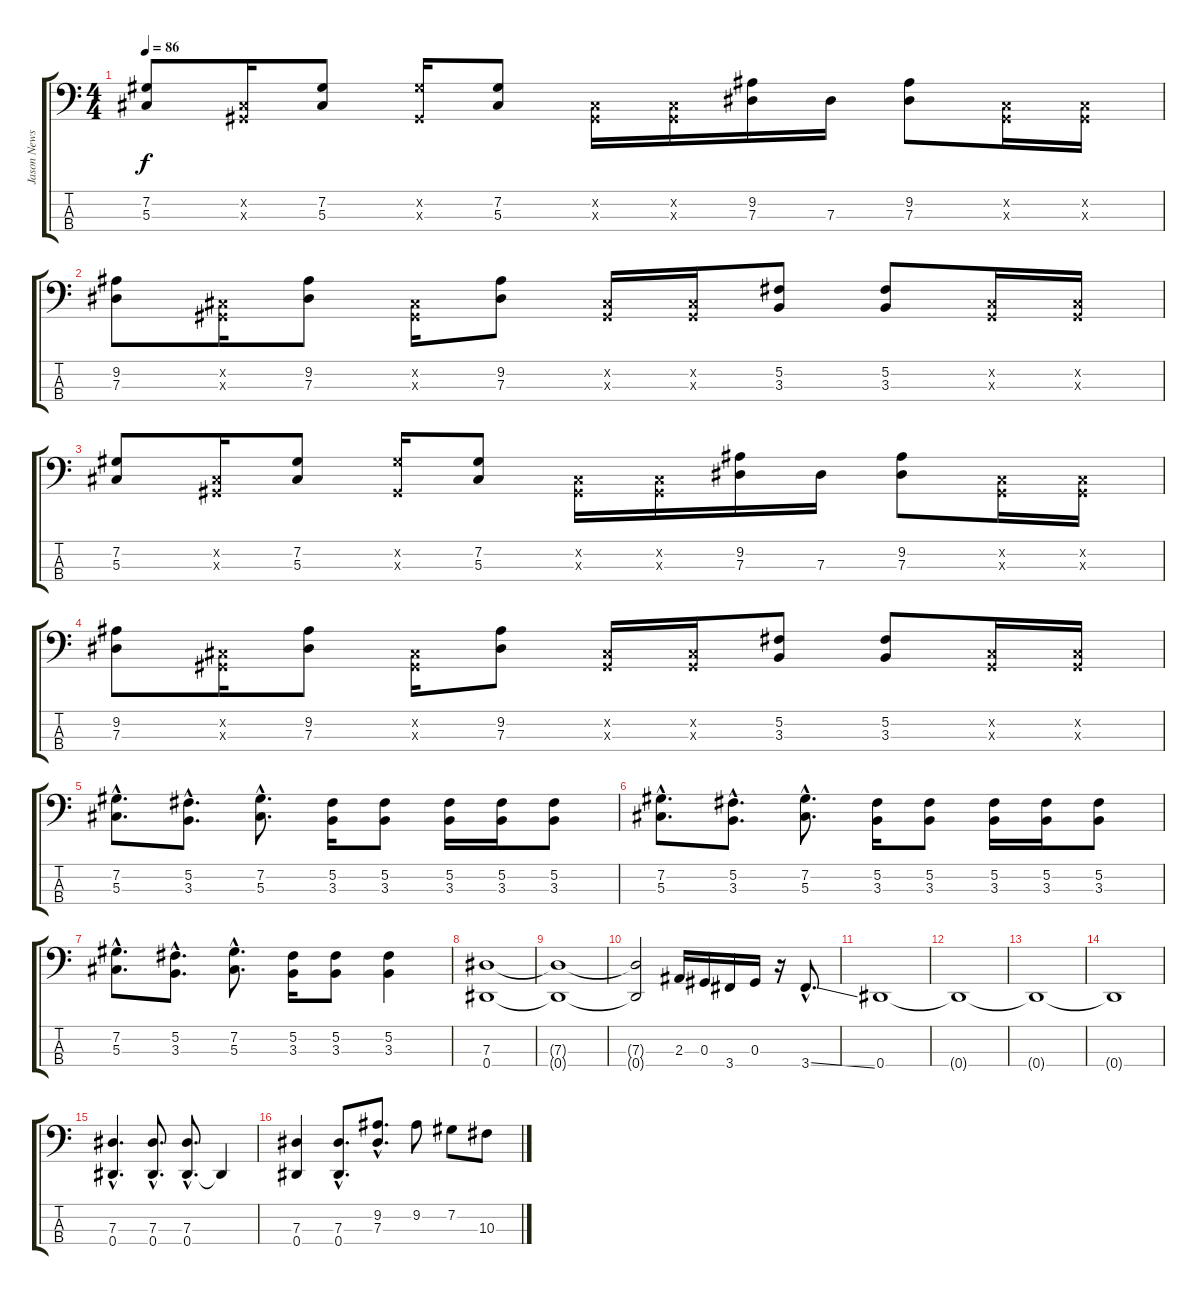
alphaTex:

\track ("Jason Newsted" "Jason News") {instrument electricbasspick}
\staff {score tabs}
\tuning (Gb2 Db2 Ab1 Eb1) {hide}
\ts (4 4)
\tempo 86
\clef f4
\ks c
(7.2 5.3).8{dy f} (0.2{x} 0.3{x}).16 (7.2 5.3).8 (7.2{x} 0.3{x}).16 (7.2 5.3).8 (0.2{x} 0.3{x}).16 (0.2{x} 0.3{x}).16 (9.2 7.3).16 7.3.16 (9.2 7.3).8 (0.2{x} 0.3{x}).16 (0.2{x} 0.3{x}).16 |
(9.2 7.3).8 (0.2{x} 0.3{x}).16 (9.2 7.3).8 (0.2{x} 0.3{x}).16 (9.2 7.3).8 (0.2{x} 0.3{x}).16 (0.2{x} 0.3{x}).16 (5.2 3.3).8 (5.2 3.3).8 (0.2{x} 0.3{x}).16 (0.2{x} 0.3{x}).16 |
(7.2 5.3).8 (0.2{x} 0.3{x}).16 (7.2 5.3).8 (7.2{x} 0.3{x}).16 (7.2 5.3).8 (0.2{x} 0.3{x}).16 (0.2{x} 0.3{x}).16 (9.2 7.3).16 7.3.16 (9.2 7.3).8 (0.2{x} 0.3{x}).16 (0.2{x} 0.3{x}).16 |
(9.2 7.3).8 (0.2{x} 0.3{x}).16 (9.2 7.3).8 (0.2{x} 0.3{x}).16 (9.2 7.3).8 (0.2{x} 0.3{x}).16 (0.2{x} 0.3{x}).16 (5.2 3.3).8 (5.2 3.3).8 (0.2{x} 0.3{x}).16 (0.2{x} 0.3{x}).16 |
(7.2{hac} 5.3{hac}).8{d} (5.2{hac} 3.3{hac}).8{d} (7.2{hac} 5.3{hac}).8{d} (5.2 3.3).16 (5.2 3.3).8 (5.2 3.3).16 (5.2 3.3).16 (5.2 3.3).8 |
(7.2{hac} 5.3{hac}).8{d} (5.2{hac} 3.3{hac}).8{d} (7.2{hac} 5.3{hac}).8{d} (5.2 3.3).16 (5.2 3.3).8 (5.2 3.3).16 (5.2 3.3).16 (5.2 3.3).8 |
(7.2{hac} 5.3{hac}).8{d} (5.2{hac} 3.3{hac}).8{d} (7.2{hac} 5.3{hac}).8{d} (5.2 3.3).16 (5.2 3.3).8 (5.2 3.3).4 |
(7.3 0.4).1 |
(7.3{t} 0.4{t}).1 |
(7.3{t} 0.4{t}).2 2.3.16 0.3.16 3.4.16 0.3.16 r.16 3.4{ss hac}.8{d} |
0.4.1 |
0.4{t}.1 |
0.4{t}.1 |
0.4{t}.1 |
(7.3{hac} 0.4{hac}).4{d} (7.3{hac} 0.4{hac}).8{d} (7.3{hac} 0.4{hac}).8{d} 0.4{t}.4 |
(7.3 0.4).4 (7.3{hac} 0.4{hac}).8{d} (9.2{hac} 7.3{hac}).8{d} 9.2.8 7.2.8 10.3.8
